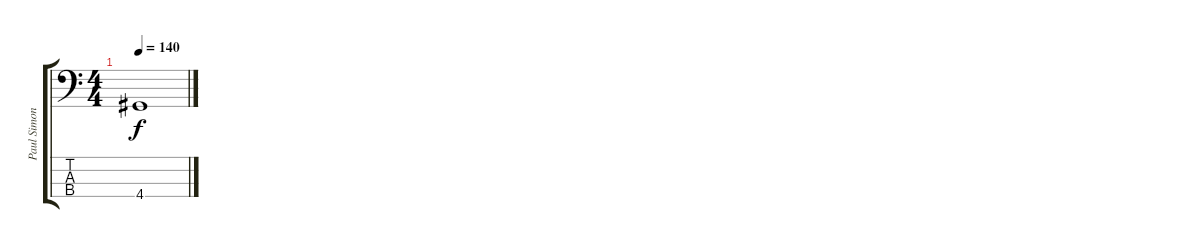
\track ("Paul Simonon" "Paul Simon") {instrument electricbassfinger}
\staff {score tabs}
\tuning (G2 D2 A1 E1) {hide}
\ts (4 4)
\tempo 140
\clef f4
\ks c
4.4{t}.1{dy f}
